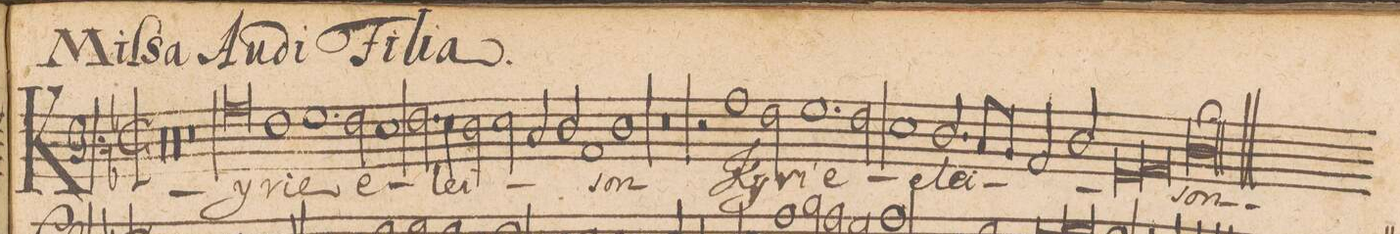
**kern	**text
*I"BASSVS.	*
*clefF3	*
*k[b-]	*
*met(c|)	*
*M2/1	*
00r	.
=2-	=2-
=3-	=3-
00r	.
=4-	=4-
=5-	=5-
0r	.
=6-	=6-
0c\	Ky-
=7-	=7-
1A\	-ri-
1.B-\	-e
=8-	=8-
*2\right	*
2A\	e-
1G\	.
=9-	=9-
2.A\	-lei-
4G\	.
2F\	.
2G\	.
=10-	=10-
2E/	.
2F/	.
1C/	.
=11-	=11-
1F\	-son
0r	.
=12-	=12-
2r	.
1c\	Ky-
=13-	=13-
2A\	-ri-
1.B-\	-e
=14-	=14-
2A\	.
1G\	e-
=15-	=15-
2.F/	-lei-
8E/L	.
8D/J	.
2C/	.
2F/	.
=16-	=16-
*lig	*
1BB-/	.
1C/	.
*Xlig	*
=17-	=17-
0F\;	-son.
=18||	=18||
*M2/1	*
*met(c|)	*
*-	*-
